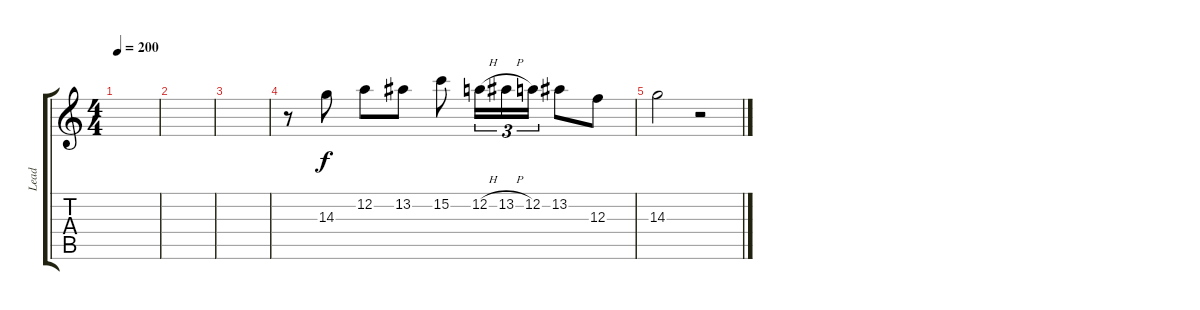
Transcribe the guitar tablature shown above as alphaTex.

\track ("Lead" "Lead") {instrument overdrivenguitar}
\staff {score tabs}
\tuning (D4 A3 F3 C3 G2 D2) {hide}
\ts (4 4)
\tempo 200
\clef g2
\ks c
|
|
|
r.8 14.3.8 12.2.8 13.2.8 15.2.8 12.2{h}.16{tu (3 2)} 13.2{h}.16{tu (3 2)} 12.2.16{tu (3 2)} 13.2.8 12.3.8 |
14.3.2 r.2
